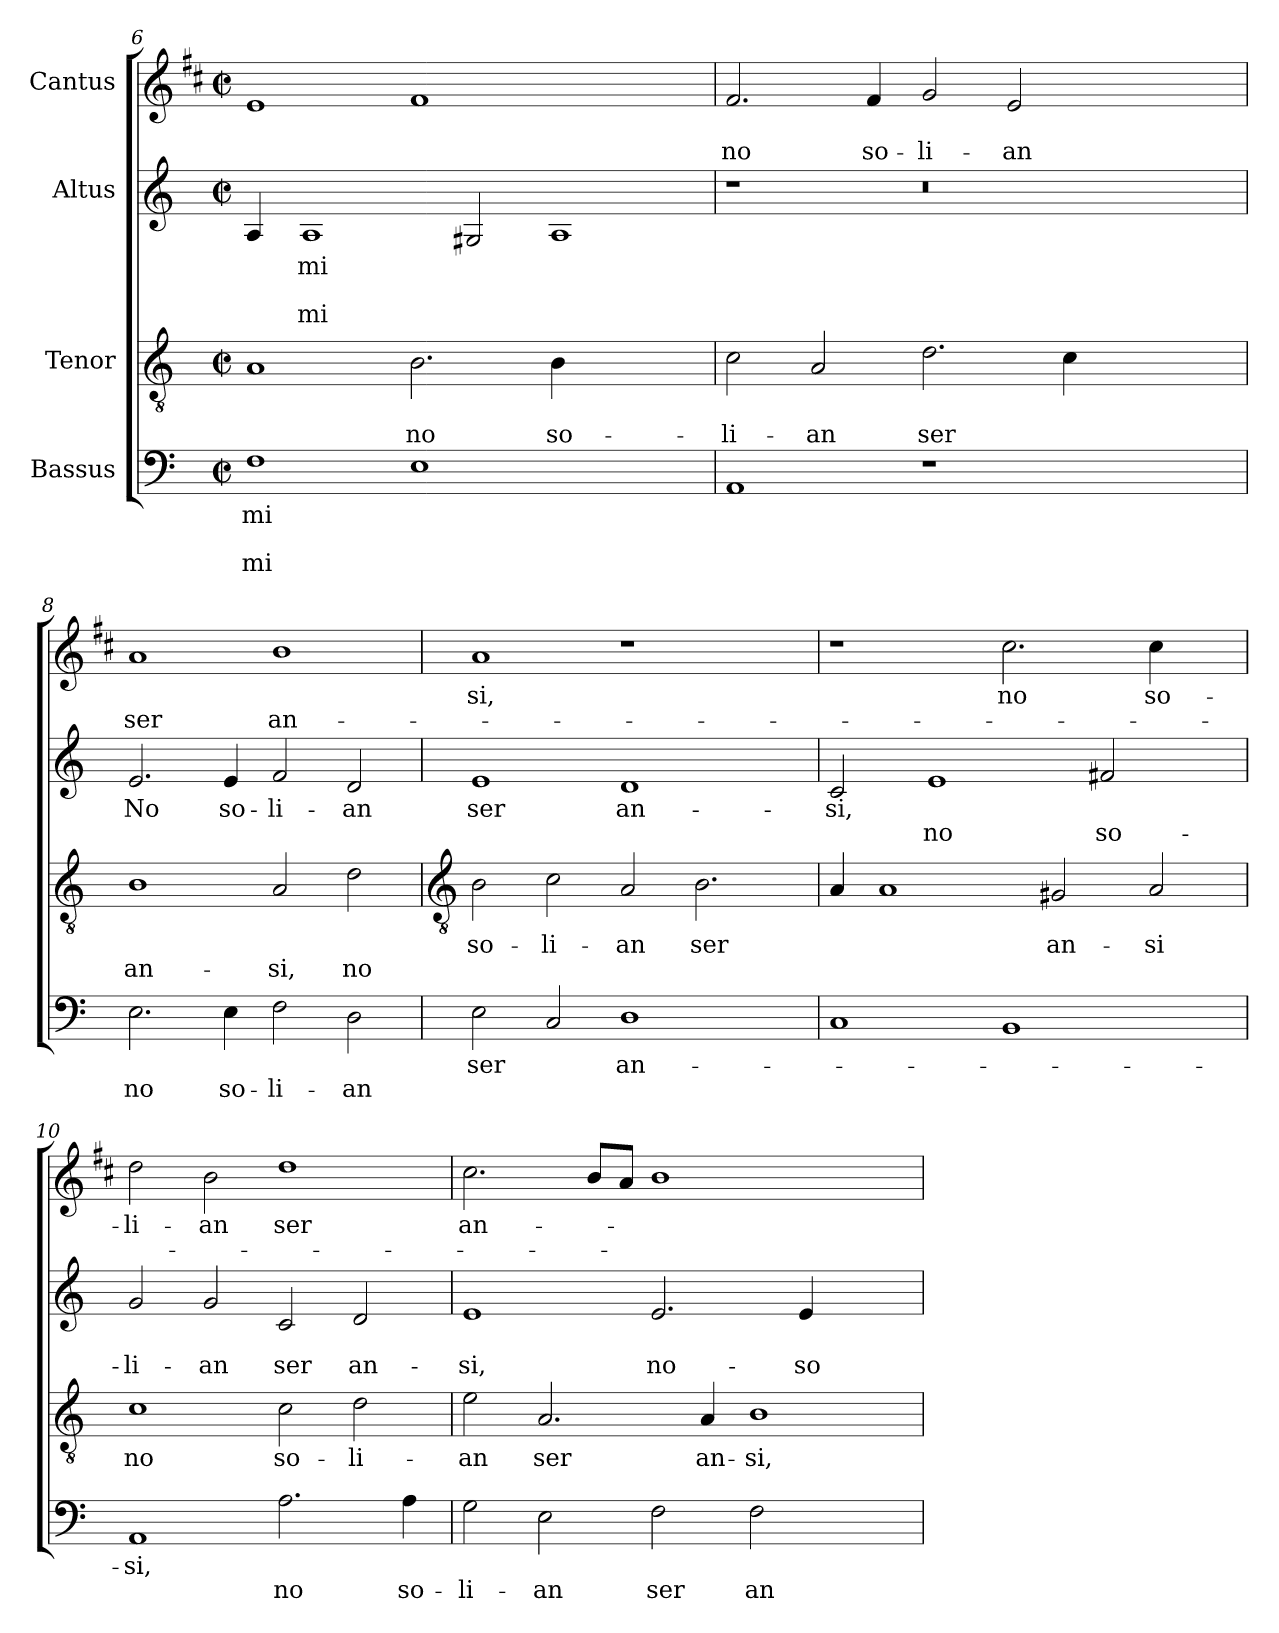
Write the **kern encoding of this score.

**kern	**text	**text	**text	**kern	**text	**text	**kern	**text	**text	**text	**kern	**text	**text
*part4	*part4	*part4	*part4	*part3	*part3	*part3	*part2	*part2	*part2	*part2	*part1	*part1	*part1
*staff4	*staff4	*staff4	*staff4	*staff3	*staff3	*staff3	*staff2	*staff2	*staff2	*staff2	*staff1	*staff1	*staff1
*I"Bassus	*	*	*	*I"Tenor	*	*	*I"Altus	*	*	*	*I"Cantus	*	*
*clefF4	*	*	*	*clefGv2	*	*	*clefG2	*	*	*	*clefG2	*	*
*	*	*	*	*	*	*	*	*	*	*	*ITrd1c2	*	*
*k[]	*	*	*	*k[]	*	*	*k[]	*	*	*	*k[]	*	*
*C:	*	*	*	*C:	*	*	*C:	*	*	*	*C:	*	*
*M4/2	*	*	*	*M4/2	*	*	*M4/2	*	*	*	*M4/2	*	*
*met(c|)	*	*	*	*met(c|)	*	*	*met(c|)	*	*	*	*met(c|)	*	*
=6A	=6A	=6A	=6A	=6A	=6A	=6A	=6A	=6A	=6A	=6A	=6A	=6A	=6A
!	!LO:LY:b	!	!LO:LY:b	!	!	!	!	!	!	!	!	!	!
1F	-mi	.	mi	1A	.	.	4A	.	.	.	1d	.	.
!	!	!	!	!	!	!	!	!LO:LY:b	!	!LO:LY:b	!	!	!
.	.	.	.	.	.	.	1A	-mi	.	mi	.	.	.
!	!	!	!	!	!	!LO:LY:b	!	!	!	!	!	!	!
1E	.	.	.	2.B	.	no	.	.	.	.	1e	.	.
.	.	.	.	.	.	.	2G#X	.	.	.	.	.	.
!	!	!	!	!	!	!LO:LY:b	!	!	!	!	!	!	!
.	.	.	.	4B	.	so-	1A	.	.	.	.	.	.
2.ryy	.	.	.	2.ryy	.	.	.	.	.	.	2.ryy	.	.
=7A	=7A	=7A	=7A	=7A	=7A	=7A	=7A	=7A	=7A	=7A	=7A	=7A	=7A
!	!	!	!	!	!	!LO:LY:b	!	!	!	!	!	!	!LO:LY:b
1AA	.	.	.	2c	.	-li-	1r	.	.	.	2.e	.	no
!	!	!	!	!	!	!LO:LY:b	!	!	!	!	!	!	!
.	.	.	.	2A	.	-an	.	.	.	.	.	.	.
!	!	!	!	!	!	!	!	!	!	!	!	!	!LO:LY:b
.	.	.	.	.	.	.	.	.	.	.	4e	.	so-
!	!	!	!	!	!	!LO:LY:b	!	!	!	!	!	!	!LO:LY:b
1r	.	.	.	2.d	.	ser	0r	.	.	.	2f	.	-li-
!	!	!	!	!	!	!	!	!	!	!	!	!	!LO:LY:b
.	.	.	.	.	.	.	.	.	.	.	2d	.	-an
.	.	.	.	4c	.	.	.	.	.	.	.	.	.
1ryy	.	.	.	1ryy	.	.	.	.	.	.	1ryy	.	.
!!LO:LB:g=z
=8A	=8A	=8A	=8A	=8A	=8A	=8A	=8A	=8A	=8A	=8A	=8A	=8A	=8A
!	!	!LO:LY:b	!	!	!	!LO:LY:b	!	!LO:LY:b	!	!	!	!	!LO:LY:b
2.E	.	no	.	1B	.	an-	2.e	No	.	.	1g	.	ser
!	!	!LO:LY:b	!	!	!	!	!	!LO:LY:b	!	!	!	!	!
4E	.	so-	.	.	.	.	4e	so-	.	.	.	.	.
!	!	!LO:LY:b	!	!	!	!LO:LY:b	!	!LO:LY:b	!	!	!	!	!LO:LY:b
2F	.	-li-	.	2A	.	-si,	2f	-li-	.	.	1a	.	an-
!	!	!LO:LY:b	!	!	!	!LO:LY:b	!	!LO:LY:b	!	!	!	!	!
2D	.	-an	.	2d	.	no	2d	-an	.	.	.	.	.
!!LO:LB:g=z
=9	=9	=9	=9	=9	=9	=9	=9	=9	=9	=9	=9	=9	=9
*	*	*	*	*clefGv2	*	*	*	*	*	*	*	*	*
!	!LO:LY:b	!	!	!	!LO:LY:b	!	!	!LO:LY:b	!	!	!	!LO:LY:b	!
2E	ser	.	.	2B	so-	.	1e	ser	.	.	1g	-si,	.
!	!	!	!	!	!LO:LY:b	!	!	!	!	!	!	!	!
2C	.	.	.	2c	-li-	.	.	.	.	.	.	.	.
!	!LO:LY:b	!	!	!	!LO:LY:b	!	!	!LO:LY:b	!	!	!	!	!
1D	an-	.	.	2A	-an	.	1d	an-	.	.	1r	.	.
!	!	!	!	!	!LO:LY:b	!	!	!	!	!	!	!	!
.	.	.	.	2.B	ser	.	.	.	.	.	.	.	.
4ryy	.	.	.	.	.	.	4ryy	.	.	.	4ryy	.	.
=9A	=9A	=9A	=9A	=9A	=9A	=9A	=9A	=9A	=9A	=9A	=9A	=9A	=9A
!	!	!	!	!	!	!	!	!LO:LY:b	!	!	!	!	!
1C	.	.	.	4A	.	.	2c	-si,	.	.	1r	.	.
.	.	.	.	1A	.	.	.	.	.	.	.	.	.
!	!	!	!	!	!	!	!	!	!LO:LY:b	!	!	!	!
.	.	.	.	.	.	.	1e	.	no	.	.	.	.
!	!	!	!	!	!	!	!	!	!	!	!	!LO:LY:b	!
1BB	.	.	.	.	.	.	.	.	.	.	2.b	no	.
!	!	!	!	!	!LO:LY:b	!	!	!	!	!	!	!	!
.	.	.	.	2G#	an-	.	.	.	.	.	.	.	.
!	!	!	!	!	!	!	!	!	!LO:LY:b	!	!	!	!
.	.	.	.	.	.	.	2f#X	.	so-	.	.	.	.
!	!	!	!	!	!LO:LY:b	!	!	!	!	!	!	!LO:LY:b	!
.	.	.	.	2A	-si	.	.	.	.	.	4b	so-	.
4ryy	.	.	.	.	.	.	4ryy	.	.	.	4ryy	.	.
=10A	=10A	=10A	=10A	=10A	=10A	=10A	=10A	=10A	=10A	=10A	=10A	=10A	=10A
!	!LO:LY:b	!	!	!	!LO:LY:b	!	!	!	!LO:LY:b	!	!	!LO:LY:b	!
1AA	-si,	.	.	1c	no	.	2g	.	-li-	.	2cc	-li-	.
!	!	!	!	!	!	!	!	!	!LO:LY:b	!	!	!LO:LY:b	!
.	.	.	.	.	.	.	2g	.	-an	.	2a	-an	.
!	!	!LO:LY:b	!	!	!LO:LY:b	!	!	!	!LO:LY:b	!	!	!LO:LY:b	!
2.A	.	no	.	2c	so-	.	2c	.	ser	.	1cc	ser	.
!	!	!	!	!	!LO:LY:b	!	!	!	!LO:LY:b	!	!	!	!
.	.	.	.	2d	-li-	.	2d	.	an-	.	.	.	.
!	!	!LO:LY:b	!	!	!	!	!	!	!	!	!	!	!
4A	.	so-	.	.	.	.	.	.	.	.	.	.	.
=11A	=11A	=11A	=11A	=11A	=11A	=11A	=11A	=11A	=11A	=11A	=11A	=11A	=11A
!	!	!LO:LY:b	!	!	!LO:LY:b	!	!	!	!LO:LY:b	!	!	!LO:LY:b	!
2G	.	-li-	.	2e	-an	.	1e	.	-si,	.	2.b	an-	.
!	!	!LO:LY:b	!	!	!LO:LY:b	!	!	!	!	!	!	!	!
2E	.	-an	.	2.A	ser	.	.	.	.	.	.	.	.
.	.	.	.	.	.	.	.	.	.	.	8aL	.	.
.	.	.	.	.	.	.	.	.	.	.	8gJ	.	.
!	!	!LO:LY:b	!	!	!	!	!	!	!LO:LY:b	!	!	!	!
2F	.	ser	.	.	.	.	2.e	.	no-	.	1a	.	.
!	!	!	!	!	!LO:LY:b	!	!	!	!	!	!	!	!
.	.	.	.	4A	an-	.	.	.	.	.	.	.	.
!	!	!LO:LY:b	!	!	!LO:LY:b	!	!	!	!	!	!	!	!
2F	.	an-	.	1B	-si,	.	.	.	.	.	.	.	.
!	!	!	!	!	!	!	!	!	!LO:LY:b	!	!	!	!
.	.	.	.	.	.	.	4e	.	-so-	.	.	.	.
2ryy	.	.	.	.	.	.	2ryy	.	.	.	2ryy	.	.
=	=	=	=	=	=	=	=	=	=	=	=	=	=
*-	*-	*-	*-	*-	*-	*-	*-	*-	*-	*-	*-	*-	*-
